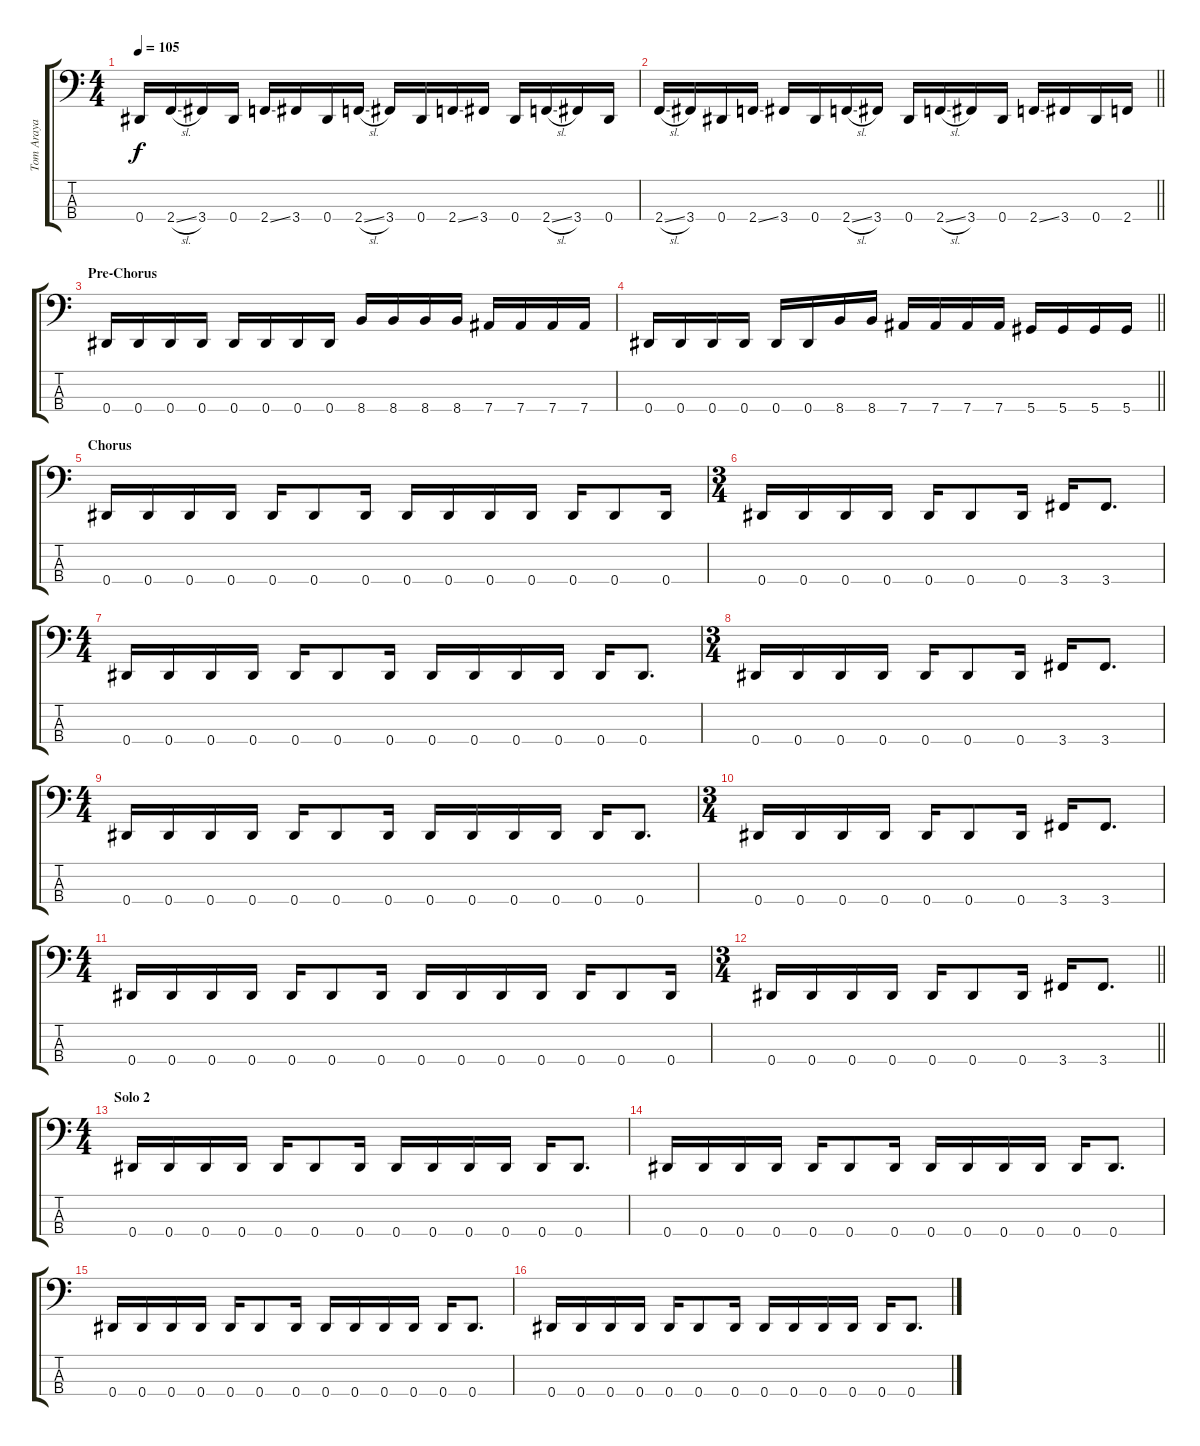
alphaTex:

\track ("Tom Araya" "Tom Araya") {instrument electricbasspick}
\staff {score tabs}
\tuning (Gb2 Db2 Ab1 Eb1) {hide}
\ts (4 4)
\tempo 105
\clef f4
\ks c
0.4.16{dy f} 2.4{sl}.16 3.4.16 0.4.16 2.4{ss}.16 3.4.16 0.4.16 2.4{sl}.16 3.4.16 0.4.16 2.4{ss}.16 3.4.16 0.4.16 2.4{sl}.16 3.4.16 0.4.16 |
\barLineRight lightlight
2.4{sl}.16 3.4.16 0.4.16 2.4{ss}.16 3.4.16 0.4.16 2.4{sl}.16 3.4.16 0.4.16 2.4{sl}.16 3.4.16 0.4.16 2.4{ss}.16 3.4.16 0.4.16 2.4.16 |
\section ("" "Pre-Chorus")
0.4.16 0.4.16 0.4.16 0.4.16 0.4.16 0.4.16 0.4.16 0.4.16 8.4.16 8.4.16 8.4.16 8.4.16 7.4.16 7.4.16 7.4.16 7.4.16 |
\barLineRight lightlight
0.4.16 0.4.16 0.4.16 0.4.16 0.4.16 0.4.16 8.4.16 8.4.16 7.4.16 7.4.16 7.4.16 7.4.16 5.4.16 5.4.16 5.4.16 5.4.16 |
\section ("" "Chorus")
0.4.16 0.4.16 0.4.16 0.4.16 0.4.16 0.4.8 0.4.16 0.4.16 0.4.16 0.4.16 0.4.16 0.4.16 0.4.8 0.4.16 |
\ts (3 4)
0.4.16 0.4.16 0.4.16 0.4.16 0.4.16 0.4.8 0.4.16 3.4.16 3.4.8{d} |
\ts (4 4)
0.4.16 0.4.16 0.4.16 0.4.16 0.4.16 0.4.8 0.4.16 0.4.16 0.4.16 0.4.16 0.4.16 0.4.16 0.4.8{d} |
\ts (3 4)
0.4.16 0.4.16 0.4.16 0.4.16 0.4.16 0.4.8 0.4.16 3.4.16 3.4.8{d} |
\ts (4 4)
0.4.16 0.4.16 0.4.16 0.4.16 0.4.16 0.4.8 0.4.16 0.4.16 0.4.16 0.4.16 0.4.16 0.4.16 0.4.8{d} |
\ts (3 4)
0.4.16 0.4.16 0.4.16 0.4.16 0.4.16 0.4.8 0.4.16 3.4.16 3.4.8{d} |
\ts (4 4)
0.4.16 0.4.16 0.4.16 0.4.16 0.4.16 0.4.8 0.4.16 0.4.16 0.4.16 0.4.16 0.4.16 0.4.16 0.4.8 0.4.16 |
\ts (3 4)
\barLineRight lightlight
0.4.16 0.4.16 0.4.16 0.4.16 0.4.16 0.4.8 0.4.16 3.4.16 3.4.8{d} |
\ts (4 4)
\section ("" "Solo 2")
0.4.16 0.4.16 0.4.16 0.4.16 0.4.16 0.4.8 0.4.16 0.4.16 0.4.16 0.4.16 0.4.16 0.4.16 0.4.8{d} |
0.4.16 0.4.16 0.4.16 0.4.16 0.4.16 0.4.8 0.4.16 0.4.16 0.4.16 0.4.16 0.4.16 0.4.16 0.4.8{d} |
0.4.16 0.4.16 0.4.16 0.4.16 0.4.16 0.4.8 0.4.16 0.4.16 0.4.16 0.4.16 0.4.16 0.4.16 0.4.8{d} |
0.4.16 0.4.16 0.4.16 0.4.16 0.4.16 0.4.8 0.4.16 0.4.16 0.4.16 0.4.16 0.4.16 0.4.16 0.4.8{d}
